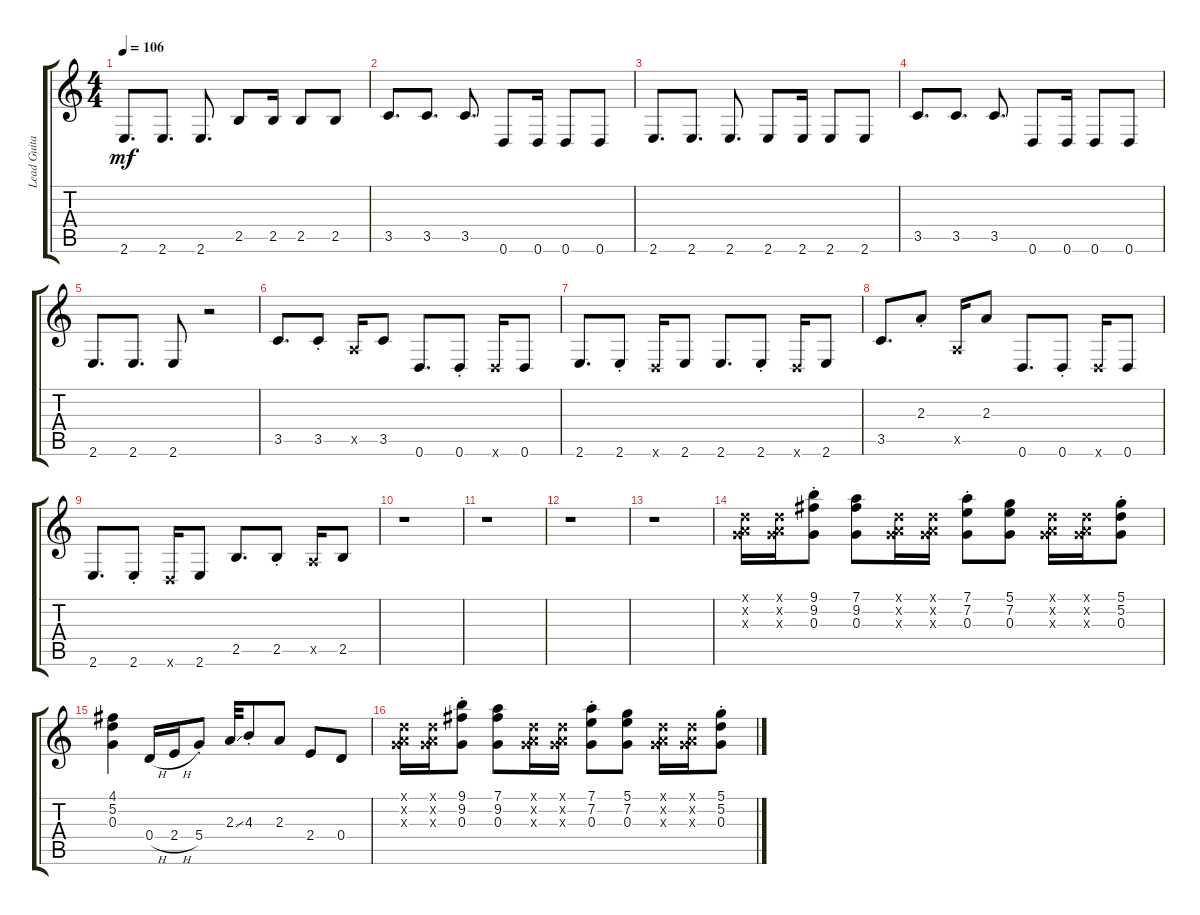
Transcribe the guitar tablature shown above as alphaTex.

\track ("Lead Guitar" "Lead Guita") {instrument distortionguitar}
\staff {score tabs}
\tuning (D4 A3 G3 D3 A2 D2) {hide}
\ts (4 4)
\tempo 106
\clef g2
\ks c
2.6.8{d dy mf} 2.6.8{d} 2.6.8{d} 2.5.8 2.5.16 2.5.8 2.5.8 |
3.5.8{d} 3.5.8{d} 3.5.8{d} 0.6.8 0.6.16 0.6.8 0.6.8 |
2.6.8{d} 2.6.8{d} 2.6.8{d} 2.6.8 2.6.16 2.6.8 2.6.8 |
3.5.8{d} 3.5.8{d} 3.5.8{d} 0.6.8 0.6.16 0.6.8 0.6.8 |
2.6.8{d} 2.6.8{d} 2.6.8 r.2 |
3.5.8{d} 3.5{st}.8 0.5{x}.16 3.5.8 0.6.8{d} 0.6{st}.8 0.6{x}.16 0.6.8 |
2.6.8{d} 2.6{st}.8 0.6{x}.16 2.6.8 2.6.8{d} 2.6{st}.8 0.6{x}.16 2.6.8 |
3.5.8{d} 2.3{st}.8 0.5{x}.16 2.3.8 0.6.8{d} 0.6{st}.8 0.6{x}.16 0.6.8 |
2.6.8{d} 2.6{st}.8 0.6{x}.16 2.6.8 2.5.8{d} 2.5{st}.8 0.5{x}.16 2.5.8 |
r.1 |
r.1 |
r.1 |
r.1 |
(0.1{x} 0.2{x} 0.3{x}).16 (0.1{x} 0.2{x} 0.3{x}).16 (9.1{st} 9.2{st} 0.3{st}).8 (7.1 9.2 0.3).8 (0.1{x} 0.2{x} 0.3{x}).16 (0.1{x} 0.2{x} 0.3{x}).16 (7.1{st} 7.2{st} 0.3{st}).8 (5.1 7.2 0.3).8 (0.1{x} 0.2{x} 0.3{x}).16 (0.1{x} 0.2{x} 0.3{x}).16 (5.1{st} 5.2{st} 0.3{st}).8 |
(4.1 5.2 0.3).4 0.4{h}.16 2.4{h}.16 5.4{st}.8 2.3{ss}.32 4.3{st}.8 2.3.8 2.4.8 0.4.8 |
(0.1{x} 0.2{x} 0.3{x}).16 (0.1{x} 0.2{x} 0.3{x}).16 (9.1{st} 9.2{st} 0.3{st}).8 (7.1 9.2 0.3).8 (0.1{x} 0.2{x} 0.3{x}).16 (0.1{x} 0.2{x} 0.3{x}).16 (7.1{st} 7.2{st} 0.3{st}).8 (5.1 7.2 0.3).8 (0.1{x} 0.2{x} 0.3{x}).16 (0.1{x} 0.2{x} 0.3{x}).16 (5.1{st} 5.2{st} 0.3{st}).8
